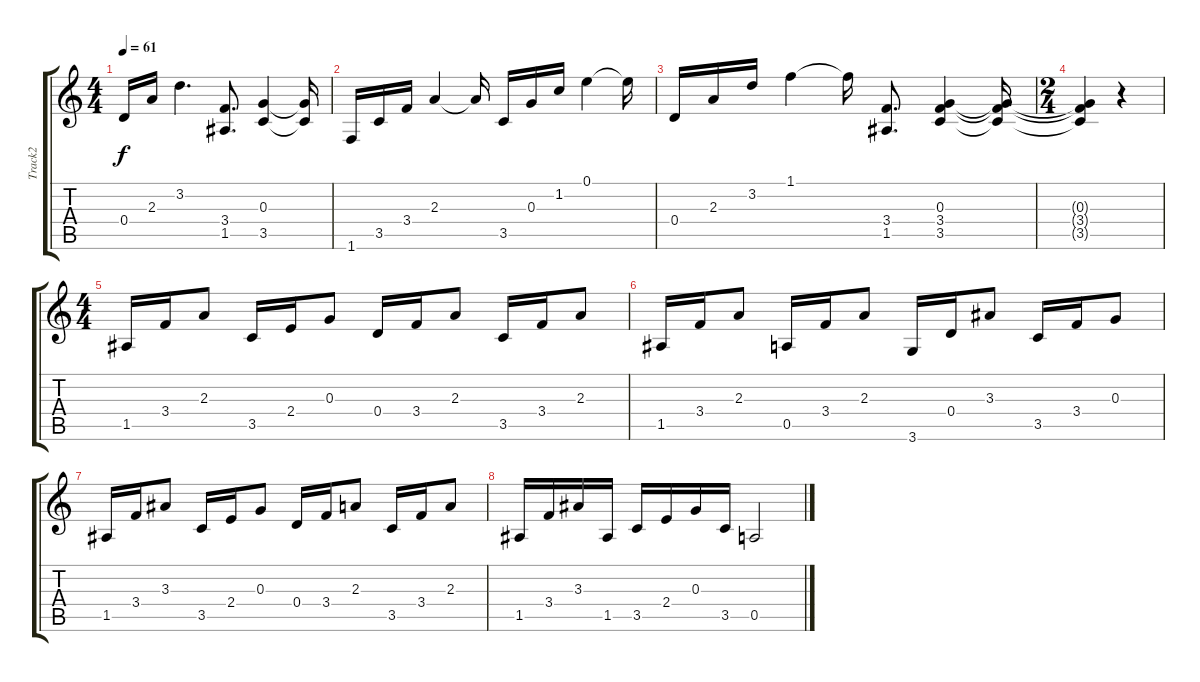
\track ("Track2" "Track2") {instrument acousticguitarnylon}
\staff {score tabs}
\tuning (E4 B3 G3 D3 A2 E2) {hide}
\ts (4 4)
\tempo 61
\clef g2
\ks c
0.4.16{dy f} 2.3.16 3.2.4{d} (3.4 1.5).8{d} (0.3 3.5).4 (0.3{t} 3.5{t}).16 |
1.6.16 3.5.16 3.4.16 2.3.4 2.3{t}.16 3.5.16 0.3.16 1.2.16 0.1.4 0.1{t}.16 |
0.4.16 2.3.16 3.2.16 1.1.4 1.1{t}.16 (3.4 1.5).8{d} (0.3 3.4 3.5).4 (0.3{t} 3.4{t} 3.5{t}).16 |
\ts (2 4)
(0.3{t} 3.4{t} 3.5{t}).4 r.4 |
\ts (4 4)
1.5.16 3.4.16 2.3.8 3.5.16 2.4.16 0.3.8 0.4.16 3.4.16 2.3.8 3.5.16 3.4.16 2.3.8 |
1.5.16 3.4.16 2.3.8 0.5.16 3.4.16 2.3.8 3.6.16 0.4.16 3.3.8 3.5.16 3.4.16 0.3.8 |
1.5.16 3.4.16 3.3.8 3.5.16 2.4.16 0.3.8 0.4.16 3.4.16 2.3.8 3.5.16 3.4.16 2.3.8 |
1.5.16 3.4.16 3.3.16 1.5.16 3.5.16 2.4.16 0.3.16 3.5.16 0.5.2
